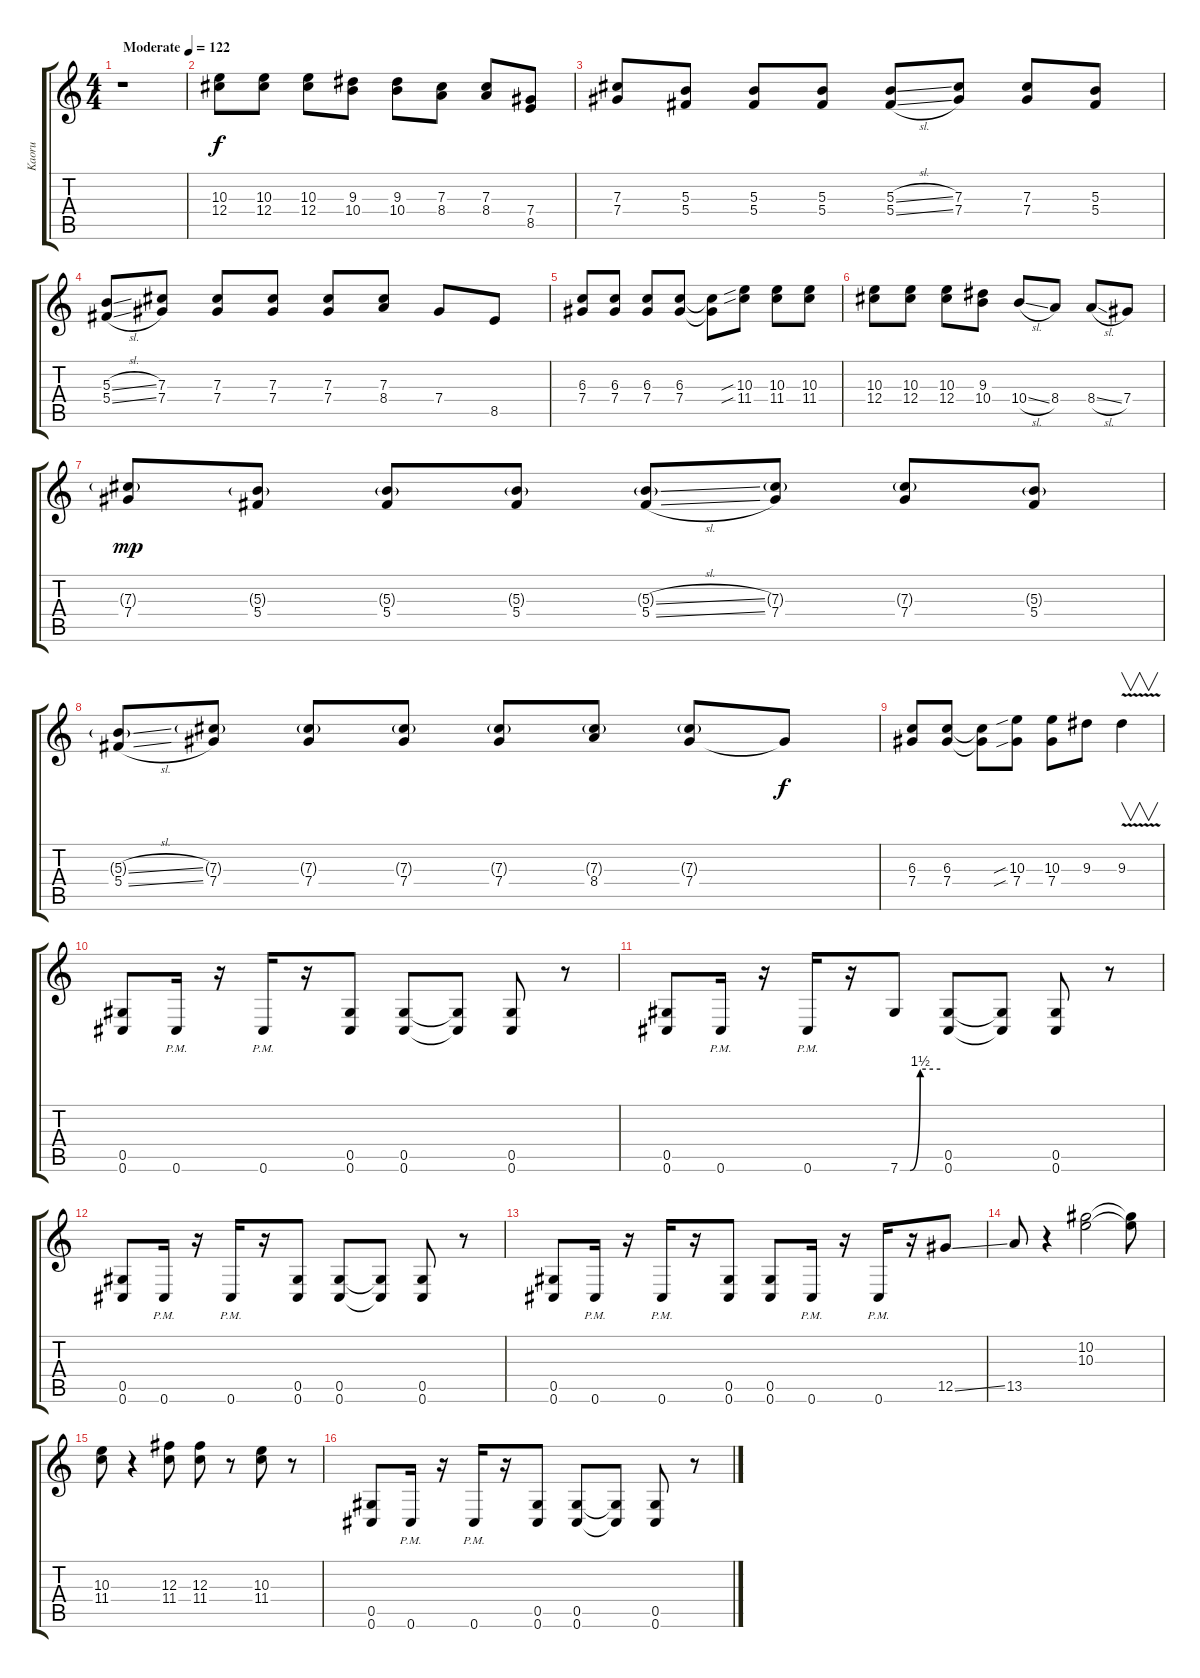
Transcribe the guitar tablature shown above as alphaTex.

\track ("Kaoru" "Kaoru") {instrument overdrivenguitar}
\staff {score tabs}
\tuning (Eb4 Bb3 Gb3 Db3 Ab2 Db2) {hide}
\ts (4 4)
\tempo (122 "Moderate")
\clef g2
\ks c
r.1{dy f instrument overdrivenguitar} |
(10.3 12.4).8 (10.3 12.4).8 (10.3 12.4).8 (9.3 10.4).8 (9.3 10.4).8 (7.3 8.4).8 (7.3 8.4).8 (7.4 8.5).8 |
(7.3 7.4).8 (5.3 5.4).8 (5.3 5.4).8 (5.3 5.4).8 (5.3{sl} 5.4{sl}).8 (7.3 7.4).8 (7.3 7.4).8 (5.3 5.4).8 |
(5.3{sl} 5.4{sl}).8 (7.3 7.4).8 (7.3 7.4).8 (7.3 7.4).8 (7.3 7.4).8 (7.3 8.4).8 7.4.8 8.5.8 |
(6.3 7.4).8 (6.3 7.4).8 (6.3 7.4).8 (6.3 7.4).8 (6.3{t} 7.4{t}).8 (10.3{sib} 11.4{sib}).8 (10.3 11.4).8 (10.3 11.4).8 |
(10.3 12.4).8 (10.3 12.4).8 (10.3 12.4).8 (9.3 10.4).8 10.4{sl}.8 8.4.8 8.4{sl}.8 7.4.8 |
(7.3{g} 7.4).8{dy mp} (5.3{g} 5.4).8 (5.3{g} 5.4).8 (5.3{g} 5.4).8 (5.3{sl g} 5.4{sl}).8 (7.3{g} 7.4).8 (7.3{g} 7.4).8 (5.3{g} 5.4).8 |
(5.3{sl g} 5.4{sl}).8 (7.3{g} 7.4).8 (7.3{g} 7.4).8 (7.3{g} 7.4).8 (7.3{g} 7.4).8 (7.3{g} 8.4).8 (7.3{g} 7.4).8 7.4{t}.8{dy f} |
(6.3 7.4).8 (6.3 7.4).8 (6.3{t} 7.4{t}).8 (10.3{sib} 7.4{sib}).8 (10.3 7.4).8 9.3.8 9.3{v}.4{v} |
(0.5 0.6).8 0.6{pm}.16 r.16 0.6{pm}.16 r.16 (0.5 0.6).8 (0.5 0.6).8 (0.5{t} 0.6{t}).8 (0.5 0.6).8 r.8 |
(0.5 0.6).8 0.6{pm}.16 r.16 0.6{pm}.16 r.16 7.6{be (custom 0 0 15 0 30 6 60 6)}.8 (0.5 0.6).8 (0.5{t} 0.6{t}).8 (0.5 0.6).8 r.8 |
(0.5 0.6).8 0.6{pm}.16 r.16 0.6{pm}.16 r.16 (0.5 0.6).8 (0.5 0.6).8 (0.5{t} 0.6{t}).8 (0.5 0.6).8 r.8 |
(0.5 0.6).8 0.6{pm}.16 r.16 0.6{pm}.16 r.16 (0.5 0.6).8 (0.5 0.6).8 0.6{pm}.16 r.16 0.6{pm}.16 r.16 12.5{ss}.8 |
13.5.8 r.4 (10.2 10.3).2 (10.2{t} 10.3{t}).8 |
(10.3 11.4).8 r.4 (12.3 11.4).8 (12.3 11.4).8 r.8 (10.3 11.4).8 r.8 |
(0.5 0.6).8 0.6{pm}.16 r.16 0.6{pm}.16 r.16 (0.5 0.6).8 (0.5 0.6).8 (0.5{t} 0.6{t}).8 (0.5 0.6).8 r.8
